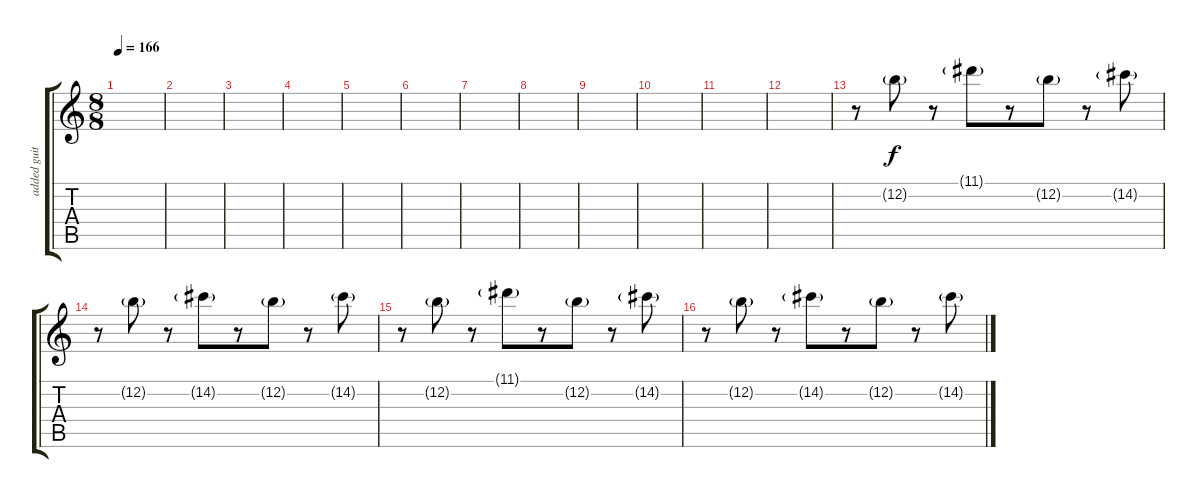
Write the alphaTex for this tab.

\track ("added guitar" "added guit") {instrument distortionguitar}
\staff {score tabs}
\tuning (E4 B3 G3 D3 A2 E2) {hide}
\ts (8 8)
\tempo 166
\clef g2
\ks c
|
|
|
|
|
|
|
|
|
|
|
|
r.8{volume 8} 12.2{g}.8 r.8 11.1{g}.8 r.8 12.2{g}.8 r.8 14.2{g}.8 |
r.8 12.2{g}.8 r.8 14.2{g}.8 r.8 12.2{g}.8 r.8 14.2{g}.8 |
r.8 12.2{g}.8 r.8 11.1{g}.8 r.8 12.2{g}.8 r.8 14.2{g}.8 |
r.8 12.2{g}.8 r.8 14.2{g}.8 r.8 12.2{g}.8 r.8 14.2{g}.8
